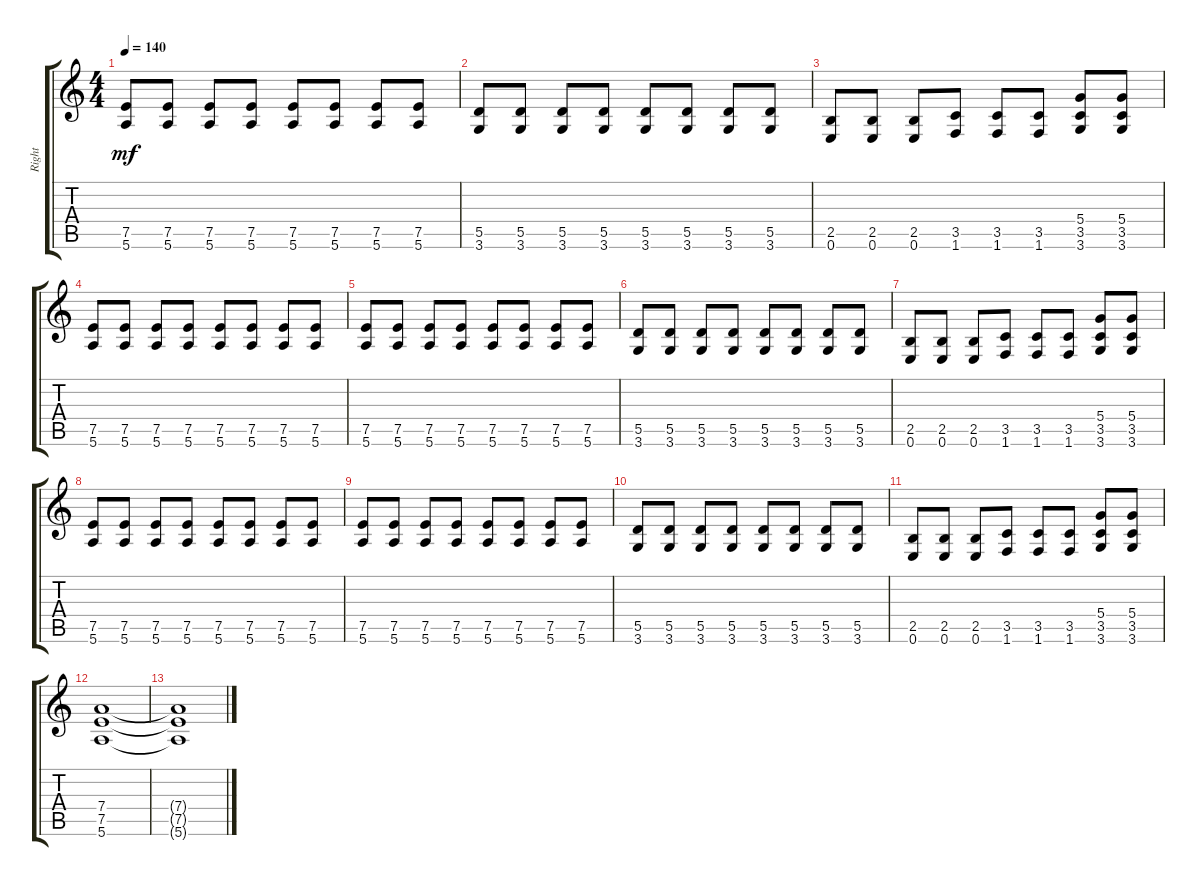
\track ("Right" "Right") {instrument distortionguitar}
\staff {score tabs}
\tuning (E4 B3 G3 D3 A2 E2) {hide}
\ts (4 4)
\tempo 140
\clef g2
\ks c
(7.5 5.6).8{dy mf} (7.5 5.6).8 (7.5 5.6).8 (7.5 5.6).8 (7.5 5.6).8 (7.5 5.6).8 (7.5 5.6).8 (7.5 5.6).8 |
(5.5 3.6).8 (5.5 3.6).8 (5.5 3.6).8 (5.5 3.6).8 (5.5 3.6).8 (5.5 3.6).8 (5.5 3.6).8 (5.5 3.6).8 |
(2.5 0.6).8 (2.5 0.6).8 (2.5 0.6).8 (3.5 1.6).8 (3.5 1.6).8 (3.5 1.6).8 (5.4 3.5 3.6).8 (5.4 3.5 3.6).8 |
(7.5 5.6).8 (7.5 5.6).8 (7.5 5.6).8 (7.5 5.6).8 (7.5 5.6).8 (7.5 5.6).8 (7.5 5.6).8 (7.5 5.6).8 |
(7.5 5.6).8 (7.5 5.6).8 (7.5 5.6).8 (7.5 5.6).8 (7.5 5.6).8 (7.5 5.6).8 (7.5 5.6).8 (7.5 5.6).8 |
(5.5 3.6).8 (5.5 3.6).8 (5.5 3.6).8 (5.5 3.6).8 (5.5 3.6).8 (5.5 3.6).8 (5.5 3.6).8 (5.5 3.6).8 |
(2.5 0.6).8 (2.5 0.6).8 (2.5 0.6).8 (3.5 1.6).8 (3.5 1.6).8 (3.5 1.6).8 (5.4 3.5 3.6).8 (5.4 3.5 3.6).8 |
(7.5 5.6).8 (7.5 5.6).8 (7.5 5.6).8 (7.5 5.6).8 (7.5 5.6).8 (7.5 5.6).8 (7.5 5.6).8 (7.5 5.6).8 |
(7.5 5.6).8 (7.5 5.6).8 (7.5 5.6).8 (7.5 5.6).8 (7.5 5.6).8 (7.5 5.6).8 (7.5 5.6).8 (7.5 5.6).8 |
(5.5 3.6).8 (5.5 3.6).8 (5.5 3.6).8 (5.5 3.6).8 (5.5 3.6).8 (5.5 3.6).8 (5.5 3.6).8 (5.5 3.6).8 |
(2.5 0.6).8 (2.5 0.6).8 (2.5 0.6).8 (3.5 1.6).8 (3.5 1.6).8 (3.5 1.6).8 (5.4 3.5 3.6).8 (5.4 3.5 3.6).8 |
(7.4 7.5 5.6).1 |
(7.4{t} 7.5{t} 5.6{t}).1
